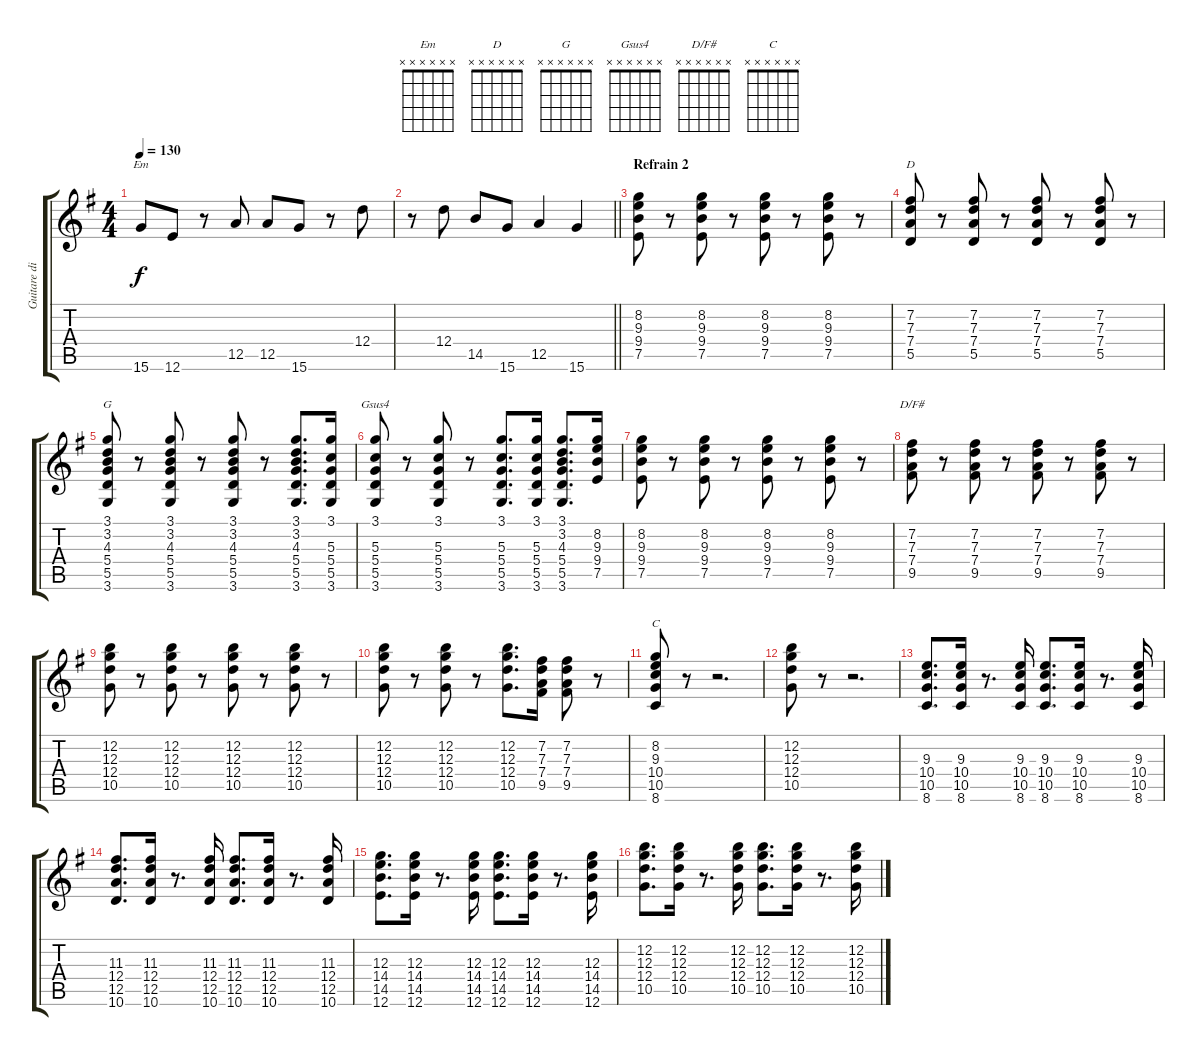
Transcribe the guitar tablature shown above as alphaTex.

\track ("Guitare disto" "Guitare di") {instrument distortionguitar}
\staff {score tabs}
\tuning (E4 B3 G3 D3 A2 E2) {hide}
\chord ("Em" x x x x x x)
\chord ("D" x x x x x x)
\chord ("G" x x x x x x)
\chord ("Gsus4" x x x x x x)
\chord ("D/F#" x x x x x x)
\chord ("C" x x x x x x)
\ts (4 4)
\tempo 130
\clef g2
\ks g
15.6.8{ch "Em" dy f} 12.6.8 r.8 12.5.8 12.5.8 15.6.8 r.8 12.4.8 |
\barLineRight lightlight
r.8 12.4.8 14.5.8 15.6.8 12.5.4 15.6.4 |
\section ("" "Refrain 2")
(8.2 9.3 9.4 7.5).8 r.8 (8.2 9.3 9.4 7.5).8 r.8 (8.2 9.3 9.4 7.5).8 r.8 (8.2 9.3 9.4 7.5).8 r.8 |
(7.2 7.3 7.4 5.5).8{ch "D"} r.8 (7.2 7.3 7.4 5.5).8 r.8 (7.2 7.3 7.4 5.5).8 r.8 (7.2 7.3 7.4 5.5).8 r.8 |
(3.1 3.2 4.3 5.4 5.5 3.6).8{ch "G"} r.8 (3.1 3.2 4.3 5.4 5.5 3.6).8 r.8 (3.1 3.2 4.3 5.4 5.5 3.6).8 r.8 (3.1 3.2 4.3 5.4 5.5 3.6).8{d} (3.1 5.3 5.4 5.5 3.6).16 |
(3.1 5.3 5.4 5.5 3.6).8{ch "Gsus4"} r.8 (3.1 5.3 5.4 5.5 3.6).8 r.8 (3.1 5.3 5.4 5.5 3.6).8{d} (3.1 5.3 5.4 5.5 3.6).16 (3.1 3.2 4.3 5.4 5.5 3.6).8{d} (8.2 9.3 9.4 7.5).16 |
(8.2 9.3 9.4 7.5).8 r.8 (8.2 9.3 9.4 7.5).8 r.8 (8.2 9.3 9.4 7.5).8 r.8 (8.2 9.3 9.4 7.5).8 r.8 |
(7.2 7.3 7.4 9.5).8{ch "D/F#"} r.8 (7.2 7.3 7.4 9.5).8 r.8 (7.2 7.3 7.4 9.5).8 r.8 (7.2 7.3 7.4 9.5).8 r.8 |
(12.2 12.3 12.4 10.5).8 r.8 (12.2 12.3 12.4 10.5).8 r.8 (12.2 12.3 12.4 10.5).8 r.8 (12.2 12.3 12.4 10.5).8 r.8 |
(12.2 12.3 12.4 10.5).8 r.8 (12.2 12.3 12.4 10.5).8 r.8 (12.2 12.3 12.4 10.5).8{d} (7.2 7.3 7.4 9.5).16 (7.2 7.3 7.4 9.5).8 r.8 |
(8.2 9.3 10.4 10.5 8.6).8{ch "C"} r.8 r.2{d} |
(12.2 12.3 12.4 10.5).8 r.8 r.2{d} |
(9.3 10.4 10.5 8.6).8{d} (9.3 10.4 10.5 8.6).16 r.8{d} (9.3 10.4 10.5 8.6).16 (9.3 10.4 10.5 8.6).8{d} (9.3 10.4 10.5 8.6).16 r.8{d} (9.3 10.4 10.5 8.6).16 |
(11.3 12.4 12.5 10.6).8{d} (11.3 12.4 12.5 10.6).16 r.8{d} (11.3 12.4 12.5 10.6).16 (11.3 12.4 12.5 10.6).8{d} (11.3 12.4 12.5 10.6).16 r.8{d} (11.3 12.4 12.5 10.6).16 |
(12.3 14.4 14.5 12.6).8{d} (12.3 14.4 14.5 12.6).16 r.8{d} (12.3 14.4 14.5 12.6).16 (12.3 14.4 14.5 12.6).8{d} (12.3 14.4 14.5 12.6).16 r.8{d} (12.3 14.4 14.5 12.6).16 |
(12.2 12.3 12.4 10.5).8{d} (12.2 12.3 12.4 10.5).16 r.8{d} (12.2 12.3 12.4 10.5).16 (12.2 12.3 12.4 10.5).8{d} (12.2 12.3 12.4 10.5).16 r.8{d} (12.2 12.3 12.4 10.5).16
